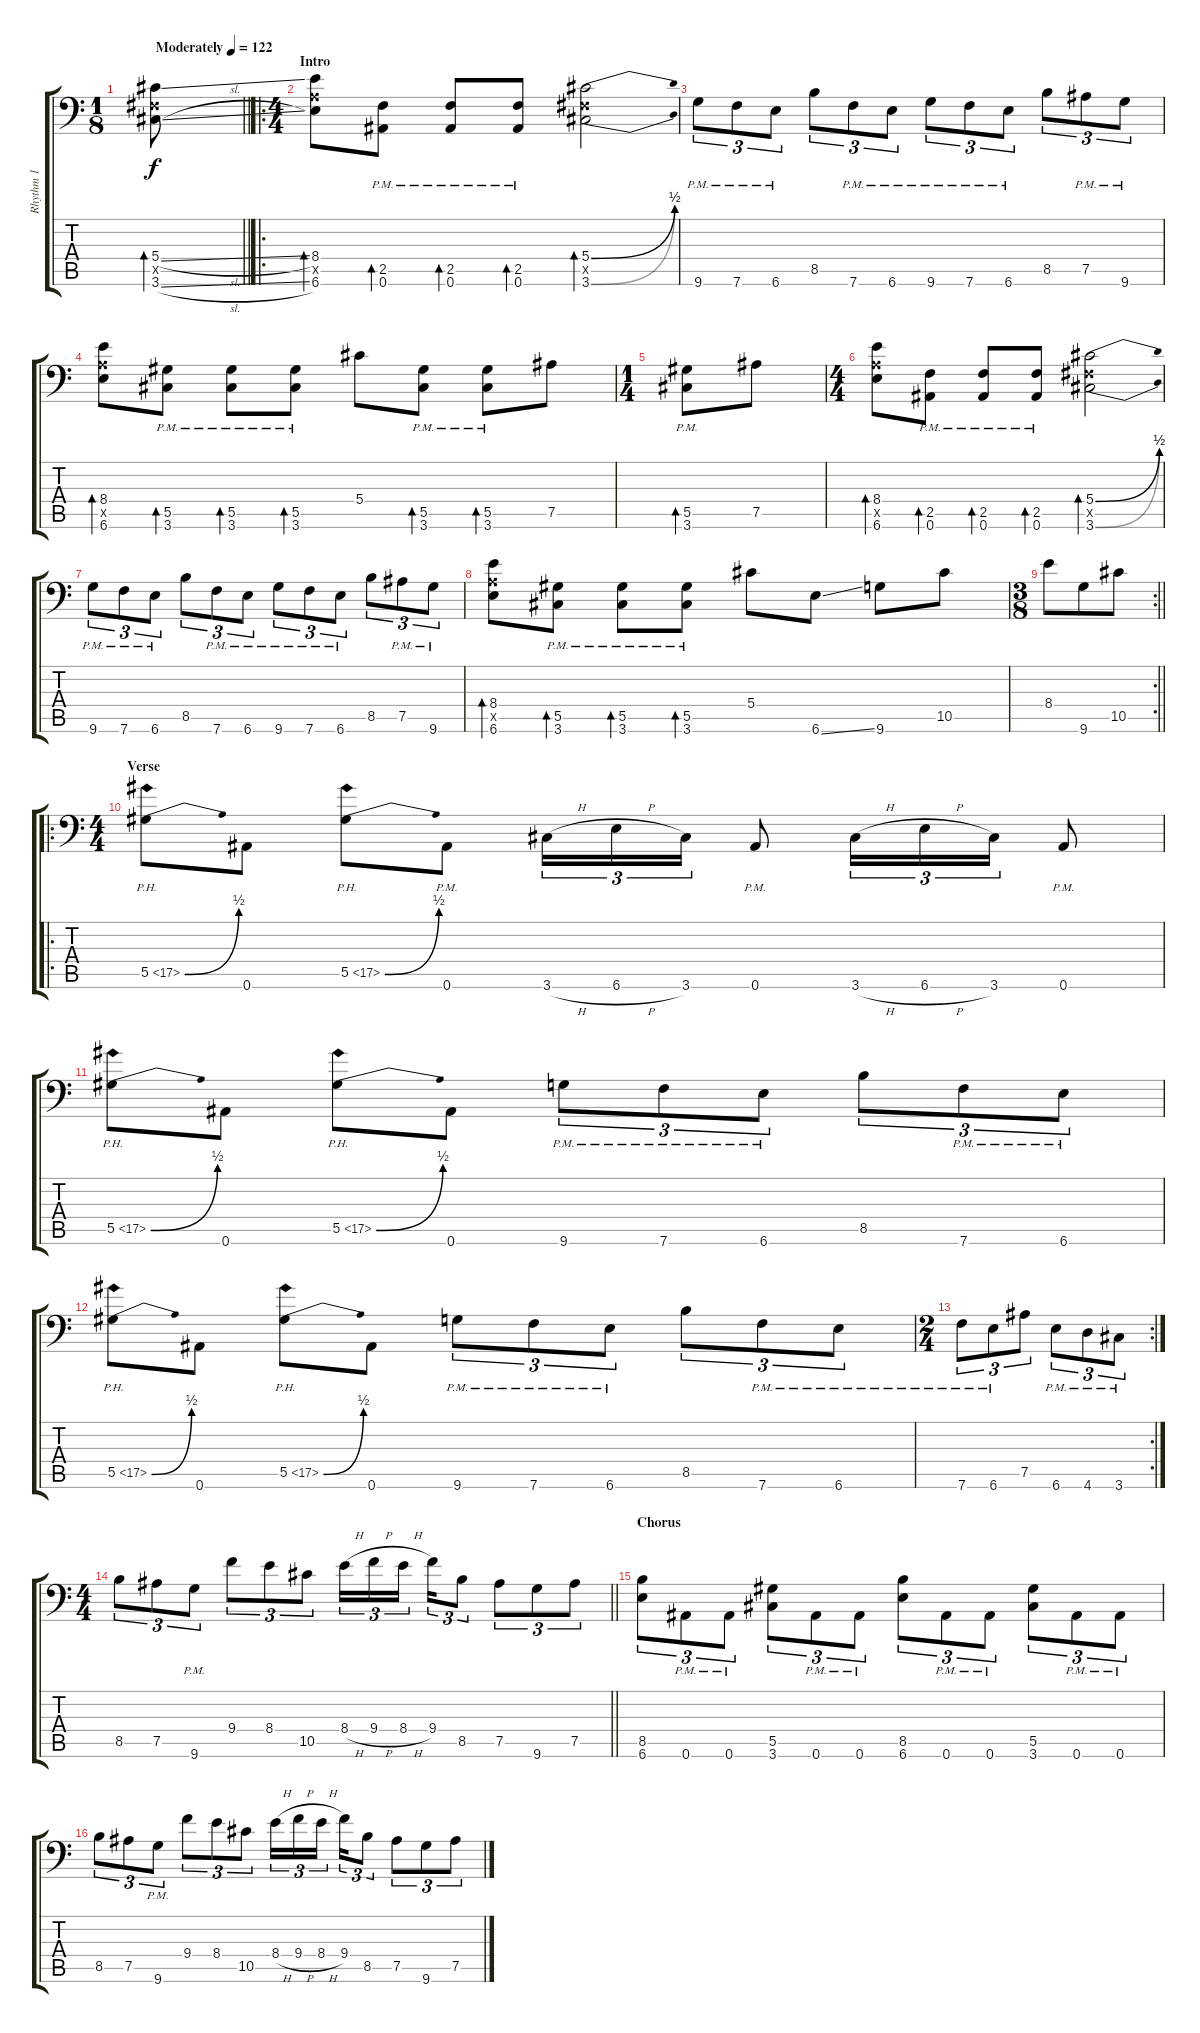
\track ("Rhythm 1" "Rhythm 1") {instrument distortionguitar}
\staff {score tabs}
\tuning (Bb3 F3 Db3 Ab2 Eb2 Bb1) {hide}
\ts (1 8)
\tempo (122 "Moderately")
\clef f4
\barLineRight lightlight
\ks c
(5.4{sl} 3.5{x} 3.6{sl}).8{bd 60 dy f instrument distortionguitar} |
\ro
\ts (4 4)
\section ("" "Intro")
(8.4 6.5{x} 6.6).8{bd 60} (2.5{pm} 0.6{pm}).8{bd 60} (2.5{pm} 0.6{pm}).8{bd 60} (2.5{pm} 0.6{pm}).8{bd 60} (5.4{be (bend 0 0 60 2)} 3.5{x} 3.6{be (bend 0 0 60 2)}).2{bd 60} |
9.6{pm}.8{tu (3 2)} 7.6{pm}.8{tu (3 2)} 6.6{pm}.8{tu (3 2)} 8.5.8{tu (3 2)} 7.6{pm}.8{tu (3 2)} 6.6{pm}.8{tu (3 2)} 9.6{pm}.8{tu (3 2)} 7.6{pm}.8{tu (3 2)} 6.6{pm}.8{tu (3 2)} 8.5.8{tu (3 2)} 7.5{pm}.8{tu (3 2)} 9.6{pm}.8{tu (3 2)} |
(8.4 6.5{x} 6.6).8{bd 60} (5.5{pm} 3.6{pm}).8{bd 60} (5.5{pm} 3.6{pm}).8{bd 60} (5.5{pm} 3.6{pm}).8{bd 60} 5.4.8 (5.5{pm} 3.6{pm}).8{bd 60} (5.5{pm} 3.6{pm}).8{bd 60} 7.5.8 |
\ts (1 4)
(5.5{pm} 3.6{pm}).8{bd 60} 7.5.8 |
\ts (4 4)
(8.4 6.5{x} 6.6).8{bd 60} (2.5{pm} 0.6{pm}).8{bd 60} (2.5{pm} 0.6{pm}).8{bd 60} (2.5{pm} 0.6{pm}).8{bd 60} (5.4{be (bend 0 0 60 2)} 3.5{x} 3.6{be (bend 0 0 60 2)}).2{bd 60} |
9.6{pm}.8{tu (3 2)} 7.6{pm}.8{tu (3 2)} 6.6{pm}.8{tu (3 2)} 8.5.8{tu (3 2)} 7.6{pm}.8{tu (3 2)} 6.6{pm}.8{tu (3 2)} 9.6{pm}.8{tu (3 2)} 7.6{pm}.8{tu (3 2)} 6.6{pm}.8{tu (3 2)} 8.5.8{tu (3 2)} 7.5{pm}.8{tu (3 2)} 9.6{pm}.8{tu (3 2)} |
(8.4 6.5{x} 6.6).8{bd 60} (5.5{pm} 3.6{pm}).8{bd 60} (5.5{pm} 3.6{pm}).8{bd 60} (5.5{pm} 3.6{pm}).8{bd 60} 5.4.8 6.6{ss}.8 9.6.8 10.5.8 |
\rc 2
\ts (3 8)
\barLineRight lightlight
8.4.8 9.6.8 10.5.8 |
\ro
\ts (4 4)
\section ("" "Verse")
5.5{be (bend 0 0 60 2) ph 12}.8 0.6.8 5.5{be (bend 0 0 60 2) ph 12}.8 0.6{pm}.8 3.6{h}.16{tu (3 2)} 6.6{h}.16{tu (3 2)} 3.6.16{tu (3 2)} 0.6{pm}.8 3.6{h}.16{tu (3 2)} 6.6{h}.16{tu (3 2)} 3.6.16{tu (3 2)} 0.6{pm}.8 |
5.5{be (bend 0 0 60 2) ph 12}.8 0.6.8 5.5{be (bend 0 0 60 2) ph 12}.8 0.6.8 9.6{pm}.8{tu (3 2)} 7.6{pm}.8{tu (3 2)} 6.6{pm}.8{tu (3 2)} 8.5.8{tu (3 2)} 7.6{pm}.8{tu (3 2)} 6.6{pm}.8{tu (3 2)} |
5.5{be (bend 0 0 60 2) ph 12}.8 0.6.8 5.5{be (bend 0 0 60 2) ph 12}.8 0.6.8 9.6{pm}.8{tu (3 2)} 7.6{pm}.8{tu (3 2)} 6.6{pm}.8{tu (3 2)} 8.5.8{tu (3 2)} 7.6{pm}.8{tu (3 2)} 6.6{pm}.8{tu (3 2)} |
\rc 2
\ts (2 4)
7.6{pm}.8{tu (3 2)} 6.6{pm}.8{tu (3 2)} 7.5.8{tu (3 2)} 6.6{pm}.8{tu (3 2)} 4.6{pm}.8{tu (3 2)} 3.6{pm}.8{tu (3 2)} |
\ts (4 4)
\barLineRight lightlight
8.5.8{tu (3 2)} 7.5.8{tu (3 2)} 9.6{pm}.8{tu (3 2)} 9.4.8{tu (3 2)} 8.4.8{tu (3 2)} 10.5.8{tu (3 2)} 8.4{h}.16{tu (3 2)} 9.4{h}.16{tu (3 2)} 8.4{h}.16{tu (3 2) beam splitsecondary} 9.4.16{tu (3 2)} 8.5.8{tu (3 2)} 7.5.8{tu (3 2)} 9.6.8{tu (3 2)} 7.5.8{tu (3 2)} |
\section ("" "Chorus")
(8.5 6.6).8{tu (3 2)} 0.6{pm}.8{tu (3 2)} 0.6{pm}.8{tu (3 2)} (5.5 3.6).8{tu (3 2)} 0.6{pm}.8{tu (3 2)} 0.6{pm}.8{tu (3 2)} (8.5 6.6).8{tu (3 2)} 0.6{pm}.8{tu (3 2)} 0.6{pm}.8{tu (3 2)} (5.5 3.6).8{tu (3 2)} 0.6{pm}.8{tu (3 2)} 0.6{pm}.8{tu (3 2)} |
8.5.8{tu (3 2)} 7.5.8{tu (3 2)} 9.6{pm}.8{tu (3 2)} 9.4.8{tu (3 2)} 8.4.8{tu (3 2)} 10.5.8{tu (3 2)} 8.4{h}.16{tu (3 2)} 9.4{h}.16{tu (3 2)} 8.4{h}.16{tu (3 2) beam splitsecondary} 9.4.16{tu (3 2)} 8.5.8{tu (3 2)} 7.5.8{tu (3 2)} 9.6.8{tu (3 2)} 7.5.8{tu (3 2)}
